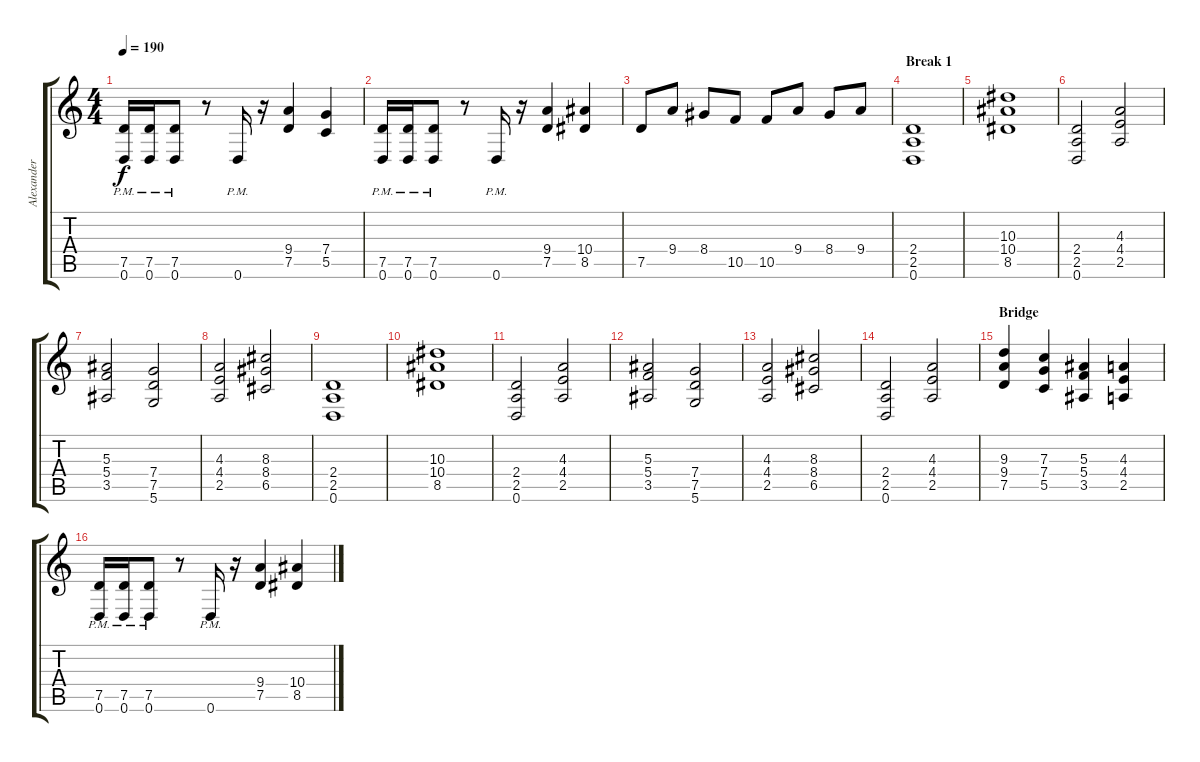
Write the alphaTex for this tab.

\track ("Alexander Kuoppala (Rhythm Guitar)" "Alexander ") {instrument overdrivenguitar}
\staff {score tabs}
\tuning (D4 A3 F3 C3 G2 D2) {hide}
\ts (4 4)
\tempo 190
\clef g2
\ks c
(7.5{pm} 0.6{pm}).16{dy f} (7.5{pm} 0.6{pm}).16 (7.5{pm} 0.6{pm}).8 r.8 0.6{pm}.16 r.16 (9.4 7.5).4 (7.4 5.5).4 |
(7.5{pm} 0.6{pm}).16 (7.5{pm} 0.6{pm}).16 (7.5{pm} 0.6{pm}).8 r.8 0.6{pm}.16 r.16 (9.4 7.5).4 (10.4 8.5).4 |
7.5.8 9.4.8 8.4.8 10.5.8 10.5.8 9.4.8 8.4.8 9.4.8 |
\section ("" "Break 1")
(2.4 2.5 0.6).1 |
(10.3 10.4 8.5).1 |
(2.4 2.5 0.6).2 (4.3 4.4 2.5).2 |
(5.3 5.4 3.5).2 (7.4 7.5 5.6).2 |
(4.3 4.4 2.5).2 (8.3 8.4 6.5).2 |
(2.4 2.5 0.6).1 |
(10.3 10.4 8.5).1 |
(2.4 2.5 0.6).2 (4.3 4.4 2.5).2 |
(5.3 5.4 3.5).2 (7.4 7.5 5.6).2 |
(4.3 4.4 2.5).2 (8.3 8.4 6.5).2 |
(2.4 2.5 0.6).2 (4.3 4.4 2.5).2 |
\section ("" "Bridge")
(9.3 9.4 7.5).4 (7.3 7.4 5.5).4 (5.3 5.4 3.5).4 (4.3 4.4 2.5).4 |
(7.5{pm} 0.6{pm}).16 (7.5{pm} 0.6{pm}).16 (7.5{pm} 0.6{pm}).8 r.8 0.6{pm}.16 r.16 (9.4 7.5).4 (10.4 8.5).4
